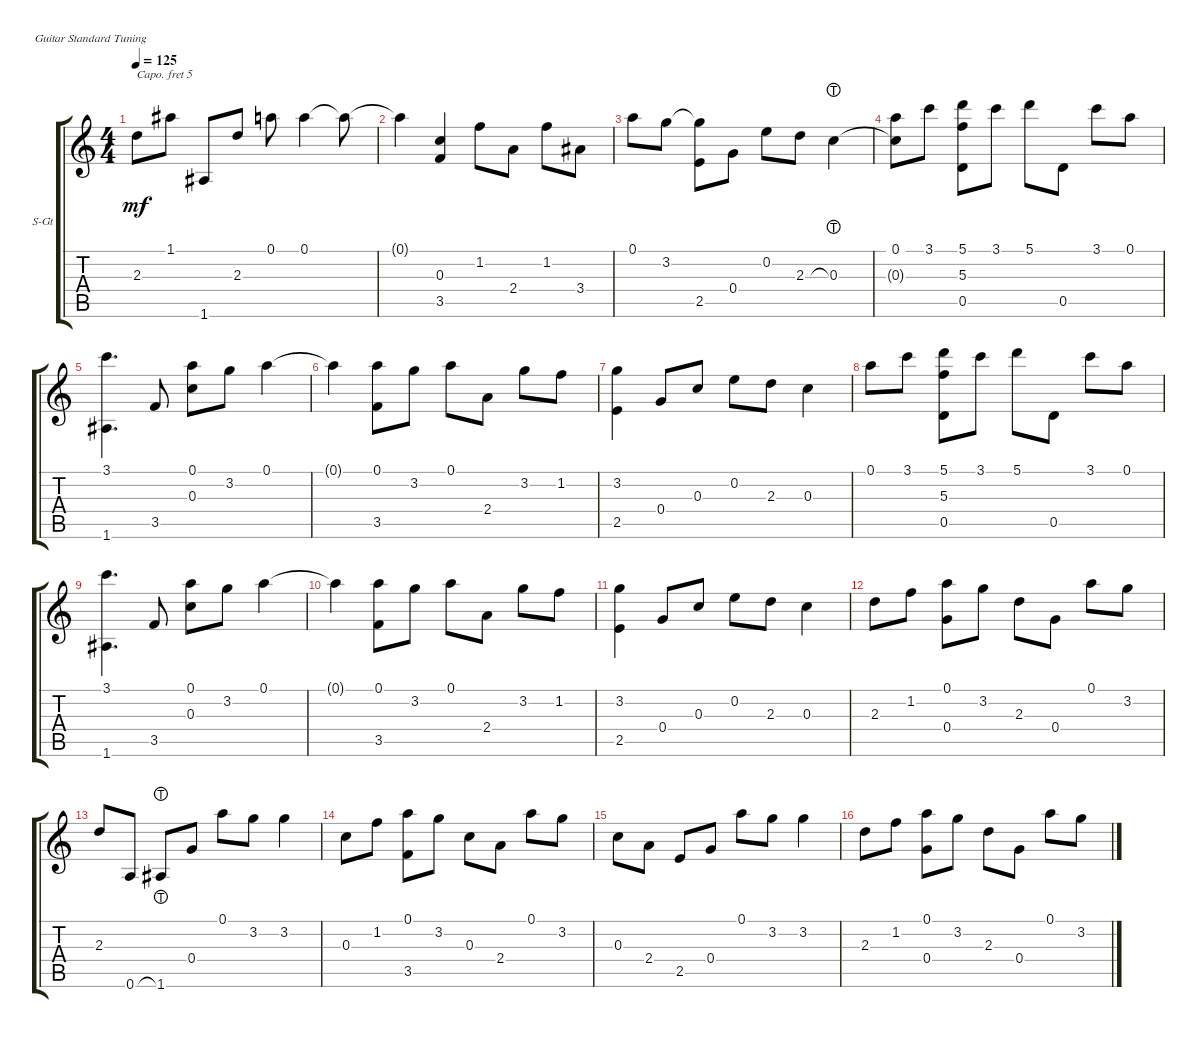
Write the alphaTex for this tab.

\defaultSystemsLayout 4
\bracketExtendMode groupsimilarinstruments
\firstSystemTrackNameOrientation horizontal
\otherSystemsTrackNameOrientation horizontal
\track ("Steel Guitar" "S-Gt") {instrument acousticguitarsteel}
\staff {score tabs}
\capo 5
\tuning (E4 B3 G3 D3 A2 E2)
\ts (4 4)
\tempo 125
\clef g2
\ks c
2.3.8{dy mf} 1.1.8 1.6.8 2.3.8 0.1.8 0.1.4 0.1{t}.8 |
0.1{t}.4 (0.3 3.5).4 1.2.8 2.4.8 1.2.8 3.4.8 |
0.1.8 3.2.8 (3.2{t} 2.5).8 0.4.8 0.2.8 2.3.8 0.3{lht}.4 |
(0.3{t} 0.1).8 3.1.8 (5.1 5.3 0.5).8 3.1.8 5.1.8 0.5.8 3.1.8 0.1.8 |
(3.1 1.6).4{d} 3.5.8 (0.3 0.1).8 3.2.8 0.1.4 |
0.1{t}.4 (0.1 3.5).8 3.2.8 0.1.8 2.4.8 3.2.8 1.2.8 |
(3.2 2.5).4 0.4.8 0.3.8 0.2.8 2.3.8 0.3.4 |
0.1.8 3.1.8 (5.1 0.5 5.3).8 3.1.8 5.1.8 0.5.8 3.1.8 0.1.8 |
(3.1 1.6).4{d} 3.5.8 (0.3 0.1).8 3.2.8 0.1.4 |
0.1{t}.4 (0.1 3.5).8 3.2.8 0.1.8 2.4.8 3.2.8 1.2.8 |
(3.2 2.5).4 0.4.8 0.3.8 0.2.8 2.3.8 0.3.4 |
2.3.8 1.2.8 (0.1 0.4).8 3.2.8 2.3.8 0.4.8 0.1.8 3.2.8 |
2.3.8 0.6.8 1.6{lht}.8 0.4.8 0.1.8 3.2.8 3.2.4 |
0.3.8 1.2.8 (0.1 3.5).8 3.2.8 0.3.8 2.4.8 0.1.8 3.2.8 |
0.3.8 2.4.8 2.5.8 0.4.8 0.1.8 3.2.8 3.2.4 |
2.3.8 1.2.8 (0.1 0.4).8 3.2.8 2.3.8 0.4.8 0.1.8 3.2.8
